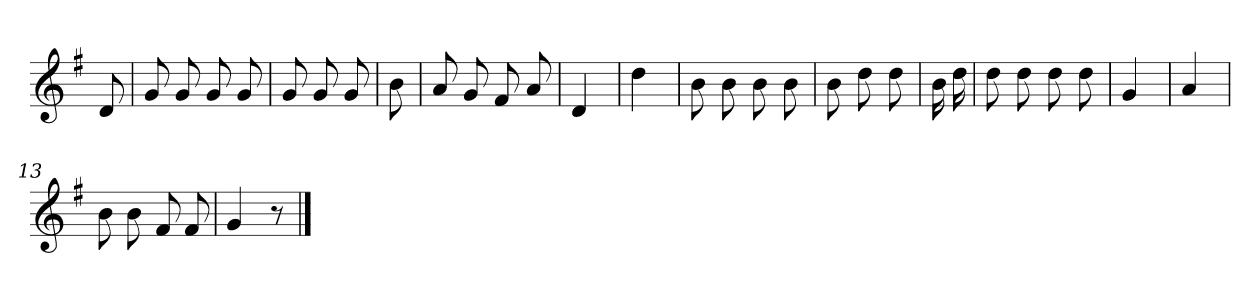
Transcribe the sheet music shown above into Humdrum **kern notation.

**kern
*part1
*staff1
*clefG2
*k[f#]
*G:
=
8d
=1
8g
8g
8g
8g
=2
8g
8g
8g
=3
8b
=4
8a
8g
8f#
8a
=5
4d
=6
4dd
=7
8b
8b
8b
8b
=8
8b
8dd
8dd
=9
16b
16dd
=10
8dd
8dd
8dd
8dd
=11
4g
=12
4a
=13
8b
8b
8f#
8f#
=14
4g
8r
==
*-
